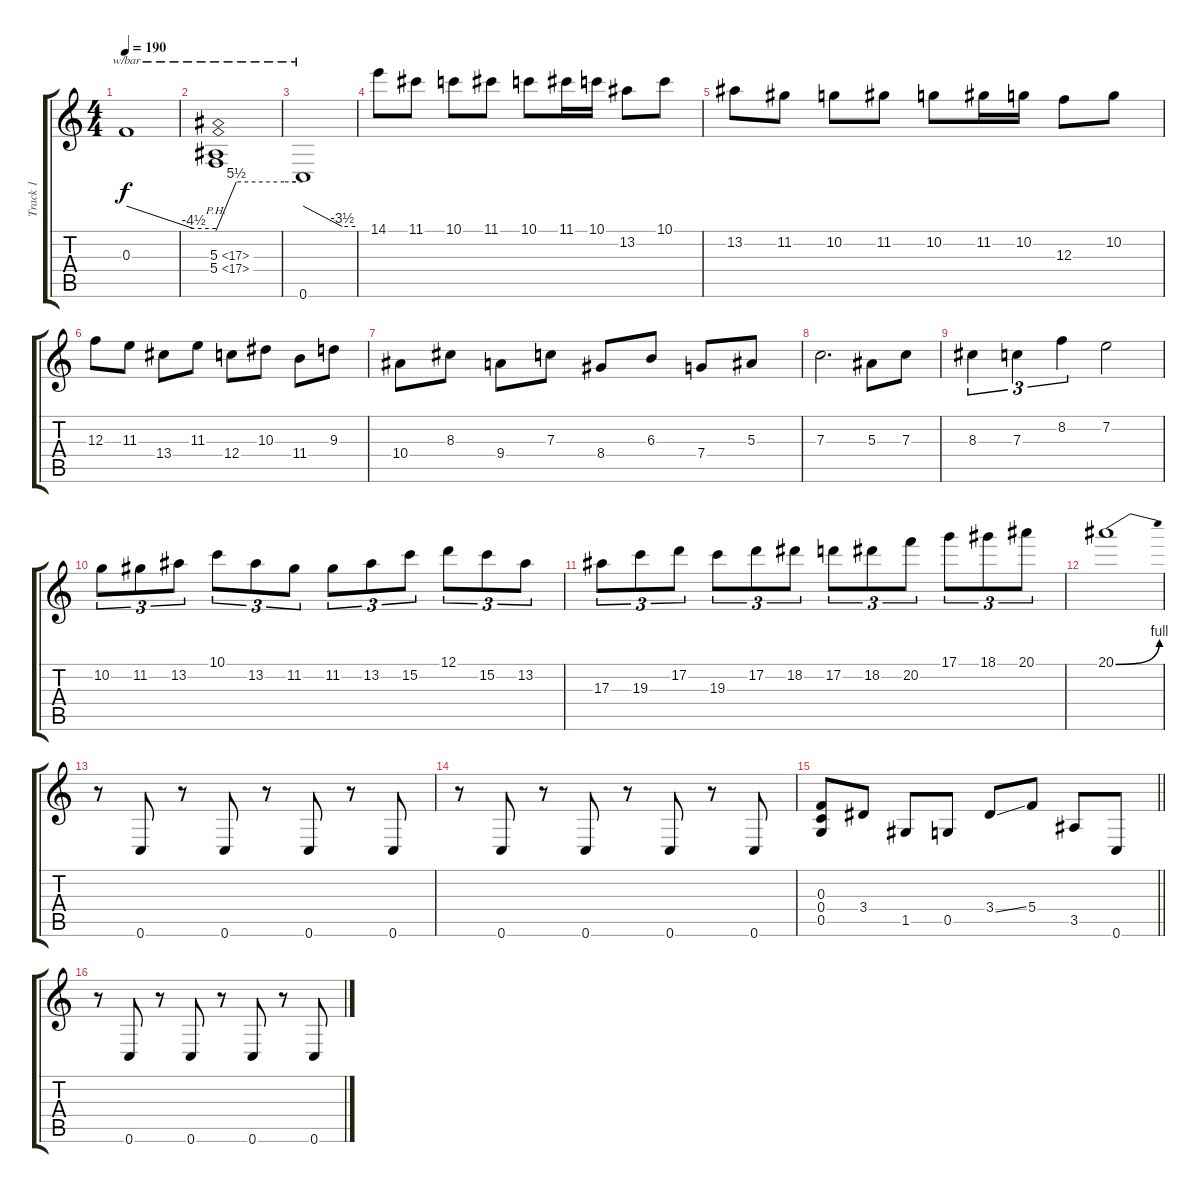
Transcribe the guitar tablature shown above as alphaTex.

\track ("Track 1" "Track 1") {instrument distortionguitar}
\staff {score tabs}
\tuning (D4 A3 F3 C3 G2 C2) {hide}
\ts (4 4)
\tempo 190
\clef g2
\ks c
0.3.1{tbe (custom default 0 0 45 -18 60 -18) dy f} |
(5.3{ph 12} 5.4{ph 12}).1{tbe (custom default 0 -24 14 22 47 22 55 22 60 22)} |
0.6.1{tbe (custom default 0 0 45 -14 60 -14)} |
14.1.8 11.1.8 10.1.8 11.1.8 10.1.8 11.1.16 10.1.16 13.2.8 10.1.8 |
13.2.8 11.2.8 10.2.8 11.2.8 10.2.8 11.2.16 10.2.16 12.3.8 10.2.8 |
12.3.8 11.3.8 13.4.8 11.3.8 12.4.8 10.3.8 11.4.8 9.3.8 |
10.4.8 8.3.8 9.4.8 7.3.8 8.4.8 6.3.8 7.4.8 5.3.8 |
7.3.2{d} 5.3.8 7.3.8 |
8.3.4{tu (3 2)} 7.3.4{tu (3 2)} 8.2.4{tu (3 2)} 7.2.2 |
10.2.8{tu (3 2)} 11.2.8{tu (3 2)} 13.2.8{tu (3 2)} 10.1.8{tu (3 2)} 13.2.8{tu (3 2)} 11.2.8{tu (3 2)} 11.2.8{tu (3 2)} 13.2.8{tu (3 2)} 15.2.8{tu (3 2)} 12.1.8{tu (3 2)} 15.2.8{tu (3 2)} 13.2.8{tu (3 2)} |
17.3.8{tu (3 2)} 19.3.8{tu (3 2)} 17.2.8{tu (3 2)} 19.3.8{tu (3 2)} 17.2.8{tu (3 2)} 18.2.8{tu (3 2)} 17.2.8{tu (3 2)} 18.2.8{tu (3 2)} 20.2.8{tu (3 2)} 17.1.8{tu (3 2)} 18.1.8{tu (3 2)} 20.1.8{tu (3 2)} |
20.1{be (bend 0 0 60 4)}.1 |
r.8 0.6.8 r.8 0.6.8 r.8 0.6.8 r.8 0.6.8 |
r.8 0.6.8 r.8 0.6.8 r.8 0.6.8 r.8 0.6.8 |
\barLineRight lightlight
(0.3 0.4 0.5).8 3.4.8 1.5.8 0.5.8 3.4{ss}.8 5.4.8 3.5.8 0.6.8 |
r.8 0.6.8 r.8 0.6.8 r.8 0.6.8 r.8 0.6.8
